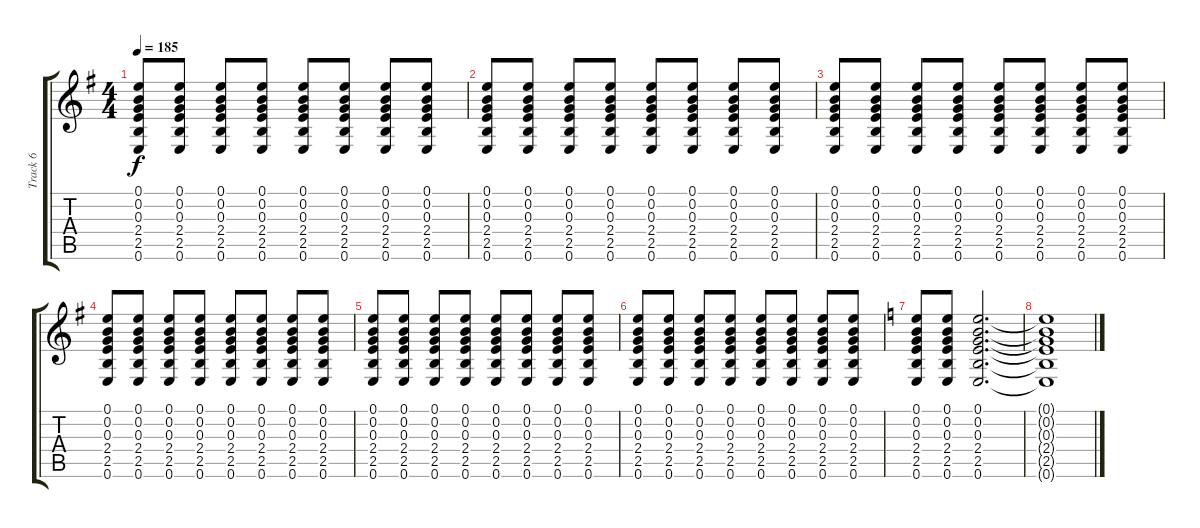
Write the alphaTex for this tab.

\track ("Track 6" "Track 6") {instrument electricguitarmuted}
\staff {score tabs}
\tuning (E4 B3 G3 D3 A2 E2) {hide}
\ts (4 4)
\tempo 185
\clef g2
\ks g
(0.1 0.2 0.3 2.4 2.5 0.6).8{dy f} (0.1 0.2 0.3 2.4 2.5 0.6).8 (0.1 0.2 0.3 2.4 2.5 0.6).8 (0.1 0.2 0.3 2.4 2.5 0.6).8 (0.1 0.2 0.3 2.4 2.5 0.6).8 (0.1 0.2 0.3 2.4 2.5 0.6).8 (0.1 0.2 0.3 2.4 2.5 0.6).8 (0.1 0.2 0.3 2.4 2.5 0.6).8 |
(0.1 0.2 0.3 2.4 2.5 0.6).8 (0.1 0.2 0.3 2.4 2.5 0.6).8 (0.1 0.2 0.3 2.4 2.5 0.6).8 (0.1 0.2 0.3 2.4 2.5 0.6).8 (0.1 0.2 0.3 2.4 2.5 0.6).8 (0.1 0.2 0.3 2.4 2.5 0.6).8 (0.1 0.2 0.3 2.4 2.5 0.6).8 (0.1 0.2 0.3 2.4 2.5 0.6).8 |
(0.1 0.2 0.3 2.4 2.5 0.6).8 (0.1 0.2 0.3 2.4 2.5 0.6).8 (0.1 0.2 0.3 2.4 2.5 0.6).8 (0.1 0.2 0.3 2.4 2.5 0.6).8 (0.1 0.2 0.3 2.4 2.5 0.6).8 (0.1 0.2 0.3 2.4 2.5 0.6).8 (0.1 0.2 0.3 2.4 2.5 0.6).8 (0.1 0.2 0.3 2.4 2.5 0.6).8 |
(0.1 0.2 0.3 2.4 2.5 0.6).8 (0.1 0.2 0.3 2.4 2.5 0.6).8 (0.1 0.2 0.3 2.4 2.5 0.6).8 (0.1 0.2 0.3 2.4 2.5 0.6).8 (0.1 0.2 0.3 2.4 2.5 0.6).8 (0.1 0.2 0.3 2.4 2.5 0.6).8 (0.1 0.2 0.3 2.4 2.5 0.6).8 (0.1 0.2 0.3 2.4 2.5 0.6).8 |
(0.1 0.2 0.3 2.4 2.5 0.6).8 (0.1 0.2 0.3 2.4 2.5 0.6).8 (0.1 0.2 0.3 2.4 2.5 0.6).8 (0.1 0.2 0.3 2.4 2.5 0.6).8 (0.1 0.2 0.3 2.4 2.5 0.6).8 (0.1 0.2 0.3 2.4 2.5 0.6).8 (0.1 0.2 0.3 2.4 2.5 0.6).8 (0.1 0.2 0.3 2.4 2.5 0.6).8 |
(0.1 0.2 0.3 2.4 2.5 0.6).8 (0.1 0.2 0.3 2.4 2.5 0.6).8 (0.1 0.2 0.3 2.4 2.5 0.6).8 (0.1 0.2 0.3 2.4 2.5 0.6).8 (0.1 0.2 0.3 2.4 2.5 0.6).8 (0.1 0.2 0.3 2.4 2.5 0.6).8 (0.1 0.2 0.3 2.4 2.5 0.6).8 (0.1 0.2 0.3 2.4 2.5 0.6).8 |
\ks c
(0.1 0.2 0.3 2.4 2.5 0.6).8 (0.1 0.2 0.3 2.4 2.5 0.6).8 (0.1 0.2 0.3 2.4 2.5 0.6).2{d} |
(0.1{t} 0.2{t} 0.3{t} 2.4{t} 2.5{t} 0.6{t}).1
